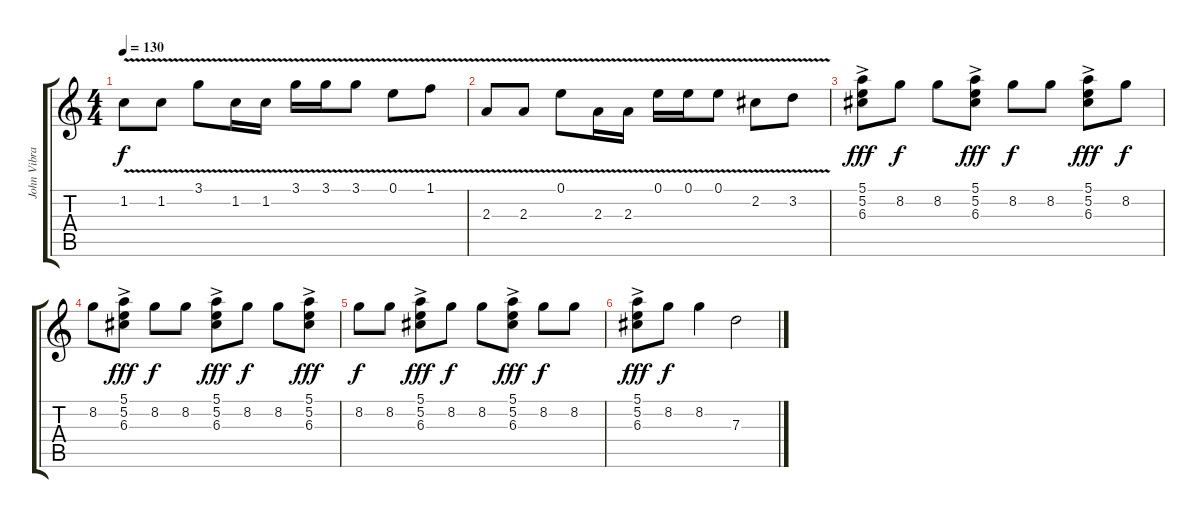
\track ("John Vibrato" "John Vibra") {instrument acousticguitarsteel}
\staff {score tabs}
\tuning (E4 B3 G3 D3 A2 E2) {hide}
\ts (4 4)
\tempo 130
\clef g2
\ks c
1.2{v}.8{dy f} 1.2{v}.8 3.1{v}.8 1.2{v}.16 1.2{v}.16 3.1{v}.16 3.1{v}.16 3.1{v}.8 0.1{v}.8 1.1{v}.8 |
2.3{v}.8 2.3{v}.8 0.1{v}.8 2.3{v}.16 2.3{v}.16 0.1{v}.16 0.1{v}.16 0.1{v}.8 2.2{v}.8 3.2{v}.8 |
(5.1{ac} 5.2{ac} 6.3{ac}).8{dy fff} 8.2.8{dy f} 8.2.8 (5.1{ac} 5.2{ac} 6.3{ac}).8{dy fff} 8.2.8{dy f} 8.2.8 (5.1{ac} 5.2{ac} 6.3{ac}).8{dy fff} 8.2.8{dy f} |
8.2.8 (5.1{ac} 5.2{ac} 6.3{ac}).8{dy fff} 8.2.8{dy f} 8.2.8 (5.1{ac} 5.2{ac} 6.3{ac}).8{dy fff} 8.2.8{dy f} 8.2.8 (5.1{ac} 5.2{ac} 6.3{ac}).8{dy fff} |
8.2.8{dy f} 8.2.8 (5.1{ac} 5.2{ac} 6.3{ac}).8{dy fff} 8.2.8{dy f} 8.2.8 (5.1{ac} 5.2{ac} 6.3{ac}).8{dy fff} 8.2.8{dy f} 8.2.8 |
(5.1{ac} 5.2{ac} 6.3{ac}).8{dy fff} 8.2.8{dy f} 8.2.4 7.3.2
